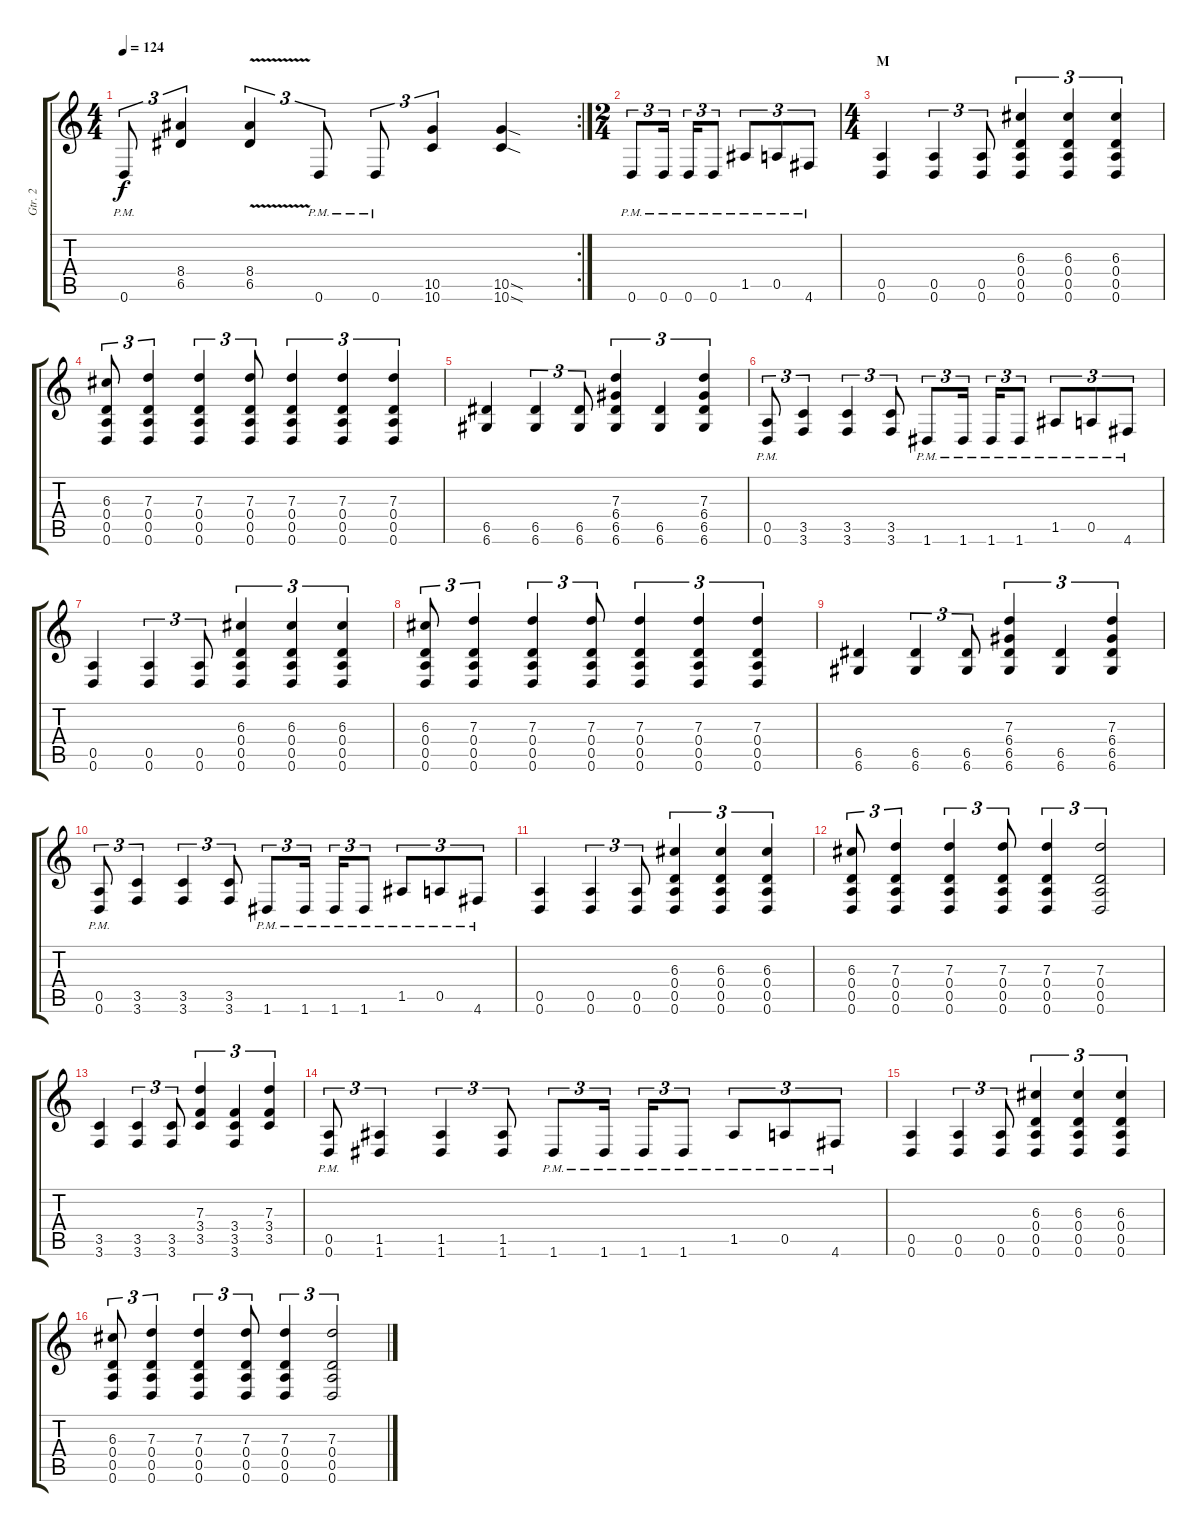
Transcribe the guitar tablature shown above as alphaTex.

\track ("Gtr. 2" "Gtr. 2") {instrument distortionguitar}
\staff {score tabs}
\tuning (E4 B3 G3 D3 A2 D2) {hide}
\rc 2
\ts (4 4)
\tempo 124
\clef g2
\ks c
0.6{pm}.8{tu (3 2) dy f} (8.4 6.5).4{tu (3 2)} (8.4{v} 6.5{v}).4{tu (3 2)} 0.6{pm}.8{tu (3 2)} 0.6{pm}.8{tu (3 2)} (10.5 10.6).4{tu (3 2)} (10.5{sod} 10.6{sod}).4 |
\ts (2 4)
0.6{pm}.8{tu (3 2)} 0.6{pm}.16{tu (3 2)} 0.6{pm}.16{tu (3 2)} 0.6{pm}.8{tu (3 2)} 1.5{pm}.8{tu (3 2)} 0.5{pm}.8{tu (3 2)} 4.6{pm}.8{tu (3 2)} |
\ts (4 4)
\section ("" "M")
(0.5 0.6).4 (0.5 0.6).4{tu (3 2)} (0.5 0.6).8{tu (3 2)} (6.3 0.4 0.5 0.6).4{tu (3 2)} (6.3 0.4 0.5 0.6).4{tu (3 2)} (6.3 0.4 0.5 0.6).4{tu (3 2)} |
(6.3 0.4 0.5 0.6).8{tu (3 2)} (7.3 0.4 0.5 0.6).4{tu (3 2)} (7.3 0.4 0.5 0.6).4{tu (3 2)} (7.3 0.4 0.5 0.6).8{tu (3 2)} (7.3 0.4 0.5 0.6).4{tu (3 2)} (7.3 0.4 0.5 0.6).4{tu (3 2)} (7.3 0.4 0.5 0.6).4{tu (3 2)} |
(6.5 6.6).4 (6.5 6.6).4{tu (3 2)} (6.5 6.6).8{tu (3 2)} (7.3 6.4 6.5 6.6).4{tu (3 2)} (6.5 6.6).4{tu (3 2)} (7.3 6.4 6.5 6.6).4{tu (3 2)} |
(0.5{pm} 0.6{pm}).8{tu (3 2)} (3.5 3.6).4{tu (3 2)} (3.5 3.6).4{tu (3 2)} (3.5 3.6).8{tu (3 2)} 1.6{pm}.8{tu (3 2)} 1.6{pm}.16{tu (3 2)} 1.6{pm}.16{tu (3 2)} 1.6{pm}.8{tu (3 2)} 1.5{pm}.8{tu (3 2)} 0.5{pm}.8{tu (3 2)} 4.6{pm}.8{tu (3 2)} |
(0.5 0.6).4 (0.5 0.6).4{tu (3 2)} (0.5 0.6).8{tu (3 2)} (6.3 0.4 0.5 0.6).4{tu (3 2)} (6.3 0.4 0.5 0.6).4{tu (3 2)} (6.3 0.4 0.5 0.6).4{tu (3 2)} |
(6.3 0.4 0.5 0.6).8{tu (3 2)} (7.3 0.4 0.5 0.6).4{tu (3 2)} (7.3 0.4 0.5 0.6).4{tu (3 2)} (7.3 0.4 0.5 0.6).8{tu (3 2)} (7.3 0.4 0.5 0.6).4{tu (3 2)} (7.3 0.4 0.5 0.6).4{tu (3 2)} (7.3 0.4 0.5 0.6).4{tu (3 2)} |
(6.5 6.6).4 (6.5 6.6).4{tu (3 2)} (6.5 6.6).8{tu (3 2)} (7.3 6.4 6.5 6.6).4{tu (3 2)} (6.5 6.6).4{tu (3 2)} (7.3 6.4 6.5 6.6).4{tu (3 2)} |
(0.5{pm} 0.6{pm}).8{tu (3 2)} (3.5 3.6).4{tu (3 2)} (3.5 3.6).4{tu (3 2)} (3.5 3.6).8{tu (3 2)} 1.6{pm}.8{tu (3 2)} 1.6{pm}.16{tu (3 2)} 1.6{pm}.16{tu (3 2)} 1.6{pm}.8{tu (3 2)} 1.5{pm}.8{tu (3 2)} 0.5{pm}.8{tu (3 2)} 4.6{pm}.8{tu (3 2)} |
(0.5 0.6).4 (0.5 0.6).4{tu (3 2)} (0.5 0.6).8{tu (3 2)} (6.3 0.4 0.5 0.6).4{tu (3 2)} (6.3 0.4 0.5 0.6).4{tu (3 2)} (6.3 0.4 0.5 0.6).4{tu (3 2)} |
(6.3 0.4 0.5 0.6).8{tu (3 2)} (7.3 0.4 0.5 0.6).4{tu (3 2)} (7.3 0.4 0.5 0.6).4{tu (3 2)} (7.3 0.4 0.5 0.6).8{tu (3 2)} (7.3 0.4 0.5 0.6).4{tu (3 2)} (7.3 0.4 0.5 0.6).2{tu (3 2)} |
(3.5 3.6).4 (3.5 3.6).4{tu (3 2)} (3.5 3.6).8{tu (3 2)} (7.3 3.4 3.5).4{tu (3 2)} (3.4 3.5 3.6).4{tu (3 2)} (7.3 3.4 3.5).4{tu (3 2)} |
(0.5{pm} 0.6{pm}).8{tu (3 2)} (1.5 1.6).4{tu (3 2)} (1.5 1.6).4{tu (3 2)} (1.5 1.6).8{tu (3 2)} 1.6{pm}.8{tu (3 2)} 1.6{pm}.16{tu (3 2)} 1.6{pm}.16{tu (3 2)} 1.6{pm}.8{tu (3 2)} 1.5{pm}.8{tu (3 2)} 0.5{pm}.8{tu (3 2)} 4.6{pm}.8{tu (3 2)} |
(0.5 0.6).4 (0.5 0.6).4{tu (3 2)} (0.5 0.6).8{tu (3 2)} (6.3 0.4 0.5 0.6).4{tu (3 2)} (6.3 0.4 0.5 0.6).4{tu (3 2)} (6.3 0.4 0.5 0.6).4{tu (3 2)} |
(6.3 0.4 0.5 0.6).8{tu (3 2)} (7.3 0.4 0.5 0.6).4{tu (3 2)} (7.3 0.4 0.5 0.6).4{tu (3 2)} (7.3 0.4 0.5 0.6).8{tu (3 2)} (7.3 0.4 0.5 0.6).4{tu (3 2)} (7.3 0.4 0.5 0.6).2{tu (3 2)}
